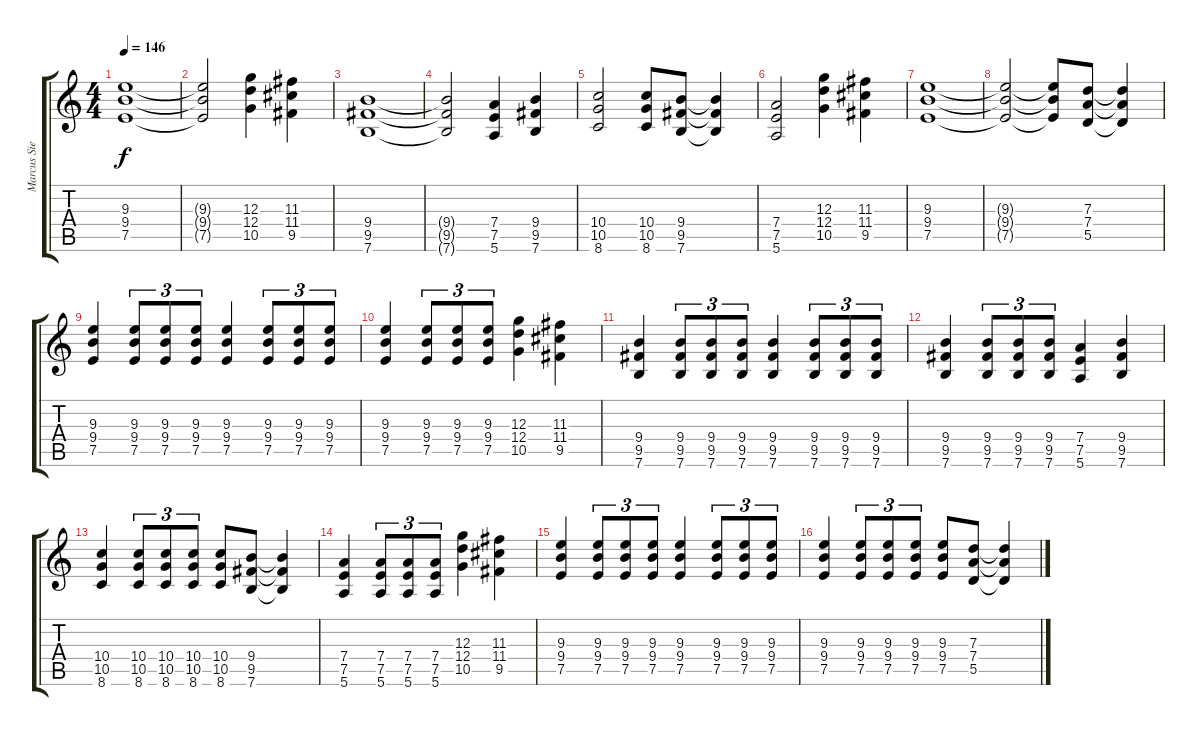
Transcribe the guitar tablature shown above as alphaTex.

\track ("Marcus Siepen" "Marcus Sie") {instrument distortionguitar}
\staff {score tabs}
\tuning (E4 B3 G3 D3 A2 E2) {hide}
\ts (4 4)
\tempo 146
\clef g2
\ks c
(9.3 9.4 7.5).1{dy f instrument distortionguitar} |
(9.3{t} 9.4{t} 7.5{t}).2 (12.3 12.4 10.5).4 (11.3 11.4 9.5).4 |
(9.4 9.5 7.6).1 |
(9.4{t} 9.5{t} 7.6{t}).2 (7.4 7.5 5.6).4 (9.4 9.5 7.6).4 |
(10.4 10.5 8.6).2 (10.4 10.5 8.6).8 (9.4 9.5 7.6).8 (9.4{t} 9.5{t} 7.6{t}).4 |
(7.4 7.5 5.6).2 (12.3 12.4 10.5).4 (11.3 11.4 9.5).4 |
(9.3 9.4 7.5).1 |
(9.3{t} 9.4{t} 7.5{t}).2 (9.3{t} 9.4{t} 7.5{t}).8 (7.3 7.4 5.5).8 (7.3{t} 7.4{t} 5.5{t}).4 |
(9.3 9.4 7.5).4 (9.3 9.4 7.5).8{tu (3 2)} (9.3 9.4 7.5).8{tu (3 2)} (9.3 9.4 7.5).8{tu (3 2)} (9.3 9.4 7.5).4 (9.3 9.4 7.5).8{tu (3 2)} (9.3 9.4 7.5).8{tu (3 2)} (9.3 9.4 7.5).8{tu (3 2)} |
(9.3 9.4 7.5).4 (9.3 9.4 7.5).8{tu (3 2)} (9.3 9.4 7.5).8{tu (3 2)} (9.3 9.4 7.5).8{tu (3 2)} (12.3 12.4 10.5).4 (11.3 11.4 9.5).4 |
(9.4 9.5 7.6).4 (9.4 9.5 7.6).8{tu (3 2)} (9.4 9.5 7.6).8{tu (3 2)} (9.4 9.5 7.6).8{tu (3 2)} (9.4 9.5 7.6).4 (9.4 9.5 7.6).8{tu (3 2)} (9.4 9.5 7.6).8{tu (3 2)} (9.4 9.5 7.6).8{tu (3 2)} |
(9.4 9.5 7.6).4 (9.4 9.5 7.6).8{tu (3 2)} (9.4 9.5 7.6).8{tu (3 2)} (9.4 9.5 7.6).8{tu (3 2)} (7.4 7.5 5.6).4 (9.4 9.5 7.6).4 |
(10.4 10.5 8.6).4 (10.4 10.5 8.6).8{tu (3 2)} (10.4 10.5 8.6).8{tu (3 2)} (10.4 10.5 8.6).8{tu (3 2)} (10.4 10.5 8.6).8 (9.4 9.5 7.6).8 (9.4{t} 9.5{t} 7.6{t}).4 |
(7.4 7.5 5.6).4 (7.4 7.5 5.6).8{tu (3 2)} (7.4 7.5 5.6).8{tu (3 2)} (7.4 7.5 5.6).8{tu (3 2)} (12.3 12.4 10.5).4 (11.3 11.4 9.5).4 |
(9.3 9.4 7.5).4 (9.3 9.4 7.5).8{tu (3 2)} (9.3 9.4 7.5).8{tu (3 2)} (9.3 9.4 7.5).8{tu (3 2)} (9.3 9.4 7.5).4 (9.3 9.4 7.5).8{tu (3 2)} (9.3 9.4 7.5).8{tu (3 2)} (9.3 9.4 7.5).8{tu (3 2)} |
(9.3 9.4 7.5).4 (9.3 9.4 7.5).8{tu (3 2)} (9.3 9.4 7.5).8{tu (3 2)} (9.3 9.4 7.5).8{tu (3 2)} (9.3 9.4 7.5).8 (7.3 7.4 5.5).8 (7.3{t} 7.4{t} 5.5{t}).4
